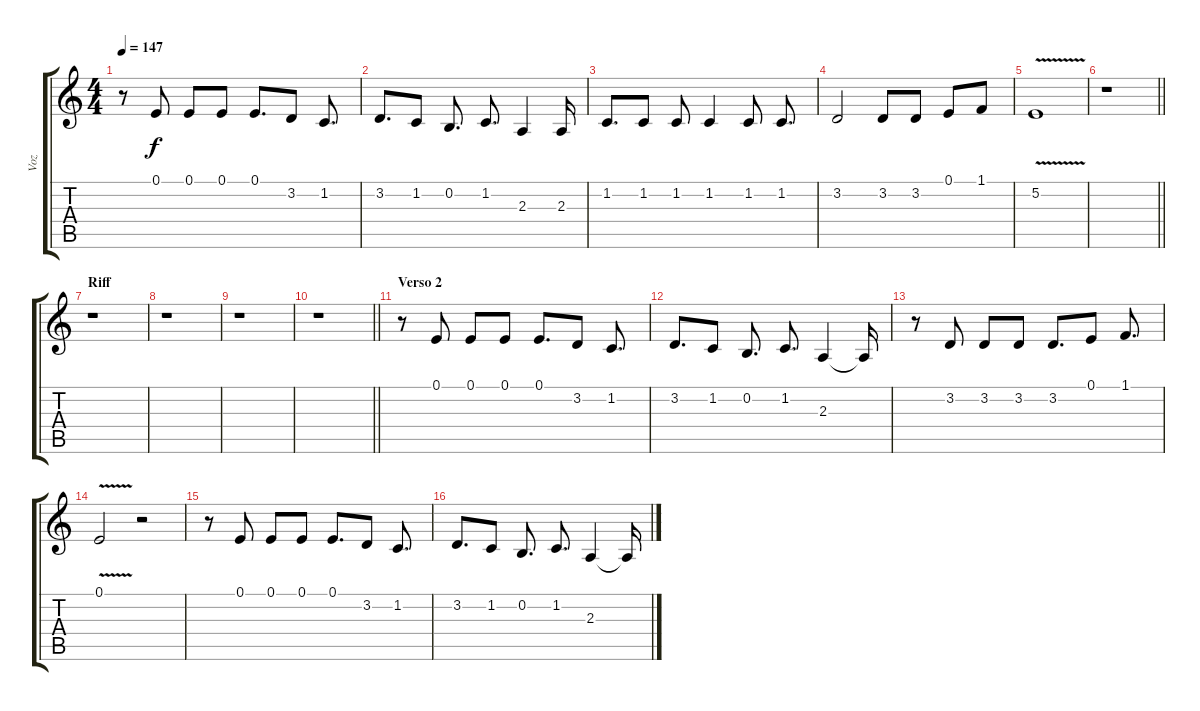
\track ("Voz" "Voz") {instrument trumpet}
\staff {score tabs}
\tuning (E4 B3 G3 D3 A2 E2) {hide}
\ts (4 4)
\tempo 147
\clef g2
\ks c
r.8{dy f} 0.1.8 0.1.8 0.1.8 0.1.8{d} 3.2.8 1.2.8{d} |
3.2.8{d} 1.2.8 0.2.8{d} 1.2.8{d} 2.3.4 2.3.16 |
1.2.8{d} 1.2.8 1.2.8 1.2.4 1.2.8 1.2.8{d} |
3.2.2 3.2.8 3.2.8 0.1.8 1.1.8 |
5.2{v}.1 |
\barLineRight lightlight
r.1 |
\section ("" "Riff")
r.1 |
r.1 |
r.1 |
\barLineRight lightlight
r.1 |
\section ("" "Verso 2")
r.8 0.1.8 0.1.8 0.1.8 0.1.8{d} 3.2.8 1.2.8{d} |
3.2.8{d} 1.2.8 0.2.8{d} 1.2.8{d} 2.3.4 2.3{t}.16 |
r.8 3.2.8 3.2.8 3.2.8 3.2.8{d} 0.1.8 1.1.8{d} |
0.1{v}.2 r.2 |
r.8 0.1.8 0.1.8 0.1.8 0.1.8{d} 3.2.8 1.2.8{d} |
3.2.8{d} 1.2.8 0.2.8{d} 1.2.8{d} 2.3.4 2.3{t}.16
